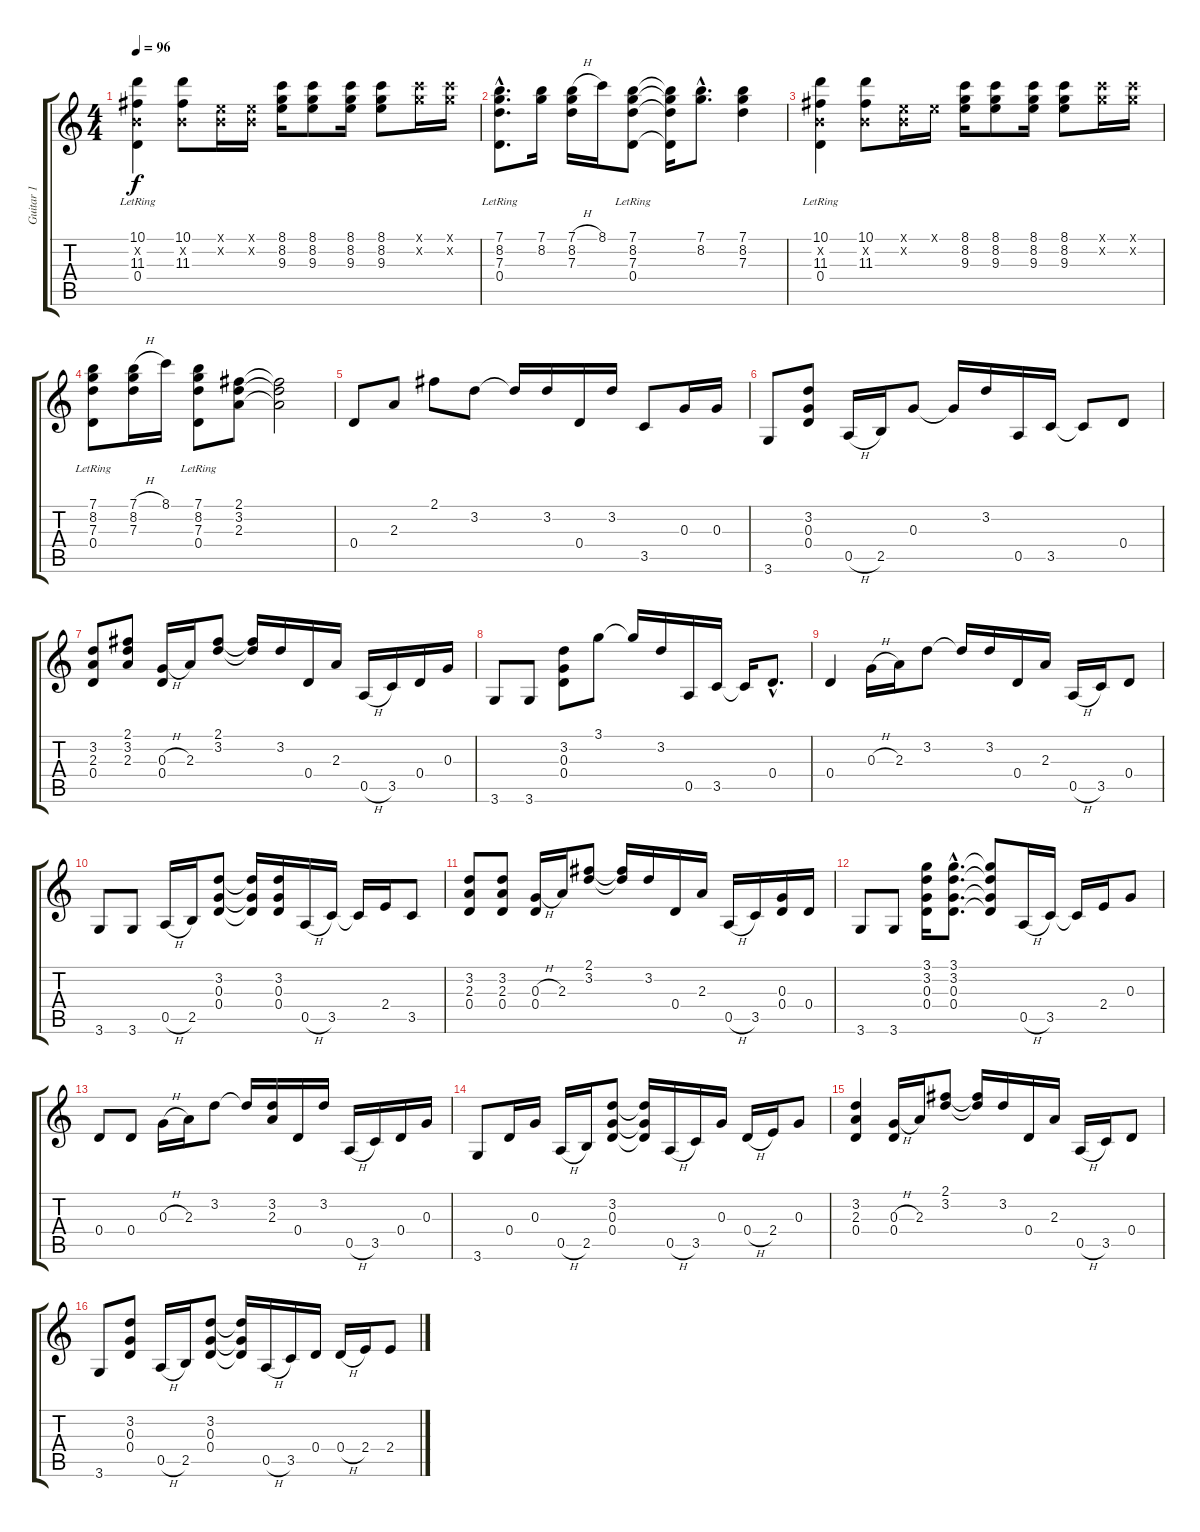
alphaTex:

\track ("Guitar 1" "Guitar 1") {instrument acousticguitarsteel}
\staff {score tabs}
\tuning (E4 B3 G3 D3 A2 E2) {hide}
\ts (4 4)
\tempo 96
\clef g2
\ks c
(10.1 0.2{x} 11.3 0.4{lr}).4{dy f instrument acousticguitarsteel} (10.1 0.2{x} 11.3).8 (0.1{x} 0.2{x}).16 (0.1{x} 0.2{x}).16 (8.1 8.2 9.3).16 (8.1 8.2 9.3).8 (8.1 8.2 9.3).16 (8.1 8.2 9.3).8 (8.1{x} 8.2{x}).16 (8.1{x} 8.2{x}).16 |
(7.1{hac} 8.2{hac} 7.3{hac} 0.4{hac lr}).8{d} (7.1 8.2).16 (7.1{h} 8.2 7.3).16 8.1.16 (7.1 8.2 7.3 0.4{lr}).8 (7.1{t} 8.2{t} 7.3{t} 0.4{t}).16 (7.1{hac} 8.2{hac}).8{d} (7.1 8.2 7.3).4 |
(10.1 0.2{x} 11.3 0.4{lr}).4 (10.1 0.2{x} 11.3).8 (0.1{x} 0.2{x}).16 0.1{x}.16 (8.1 8.2 9.3).16 (8.1 8.2 9.3).8 (8.1 8.2 9.3).16 (8.1 8.2 9.3).8 (8.1{x} 8.2{x}).16 (8.1{x} 8.2{x}).16 |
(7.1 8.2 7.3 0.4{lr}).8 (7.1{h} 8.2 7.3).16 8.1.16 (7.1 8.2 7.3 0.4{lr}).8 (2.1 3.2 2.3).8 (2.1{t} 3.2{t} 2.3{t}).2 |
0.4.8 2.3.8 2.1.8 3.2.8 3.2{t}.16 3.2.16 0.4.16 3.2.16 3.5.8 0.3.16 0.3.16 |
3.6.8 (3.2 0.3 0.4).8 0.5{h}.16 2.5.16 0.3.8 0.3{t}.16 3.2.16 0.5.16 3.5.16 3.5{t}.8 0.4.8 |
(3.2 2.3 0.4).8 (2.1 3.2 2.3).8 (0.3{h} 0.4).16 2.3.16 (2.1 3.2).8 (2.1{t} 3.2{t}).16 3.2.16 0.4.16 2.3.16 0.5{h}.16 3.5.16 0.4.16 0.3.16 |
3.6.8 3.6.8 (3.2 0.3 0.4).8 3.1.8 3.1{t}.16 3.2.16 0.5.16 3.5.16 3.5{t}.16 0.4{hac}.8{d} |
0.4.4 0.3{h}.16 2.3.16 3.2.8 3.2{t}.16 3.2.16 0.4.16 2.3.16 0.5{h}.16 3.5.16 0.4.8 |
3.6.8 3.6.8 0.5{h}.16 2.5.16 (3.2 0.3 0.4).8 (3.2{t} 0.3{t} 0.4{t}).16 (3.2 0.3 0.4).16 0.5{h}.16 3.5.16 3.5{t}.16 2.4.16 3.5.8 |
(3.2 2.3 0.4).8 (3.2 2.3 0.4).8 (0.3{h} 0.4).16 2.3.16 (2.1 3.2).8 (2.1{t} 3.2{t}).16 3.2.16 0.4.16 2.3.16 0.5{h}.16 3.5.16 (0.3 0.4).16 0.4.16 |
3.6.8 3.6.8 (3.1 3.2 0.3 0.4).16 (3.1{hac} 3.2{hac} 0.3{hac} 0.4{hac}).8{d} (3.1{t} 3.2{t} 0.3{t} 0.4{t}).8 0.5{h}.16 3.5.16 3.5{t}.16 2.4.16 0.3.8 |
0.4.8 0.4.8 0.3{h}.16 2.3.16 3.2.8 3.2{t}.16 (3.2 2.3).16 0.4.16 3.2.16 0.5{h}.16 3.5.16 0.4.16 0.3.16 |
3.6.8 0.4.16 0.3.16 0.5{h}.16 2.5.16 (3.2 0.3 0.4).8 (3.2{t} 0.3{t} 0.4{t}).16 0.5{h}.16 3.5.16 0.3.16 0.4{h}.16 2.4.16 0.3.8 |
(3.2 2.3 0.4).4 (0.3{h} 0.4).16 2.3.16 (2.1 3.2).8 (2.1{t} 3.2{t}).16 3.2.16 0.4.16 2.3.16 0.5{h}.16 3.5.16 0.4.8 |
3.6.8 (3.2 0.3 0.4).8 0.5{h}.16 2.5.16 (3.2 0.3 0.4).8 (3.2{t} 0.3{t} 0.4{t}).16 0.5{h}.16 3.5.16 0.4.16 0.4{h}.16 2.4.16 2.4.8
